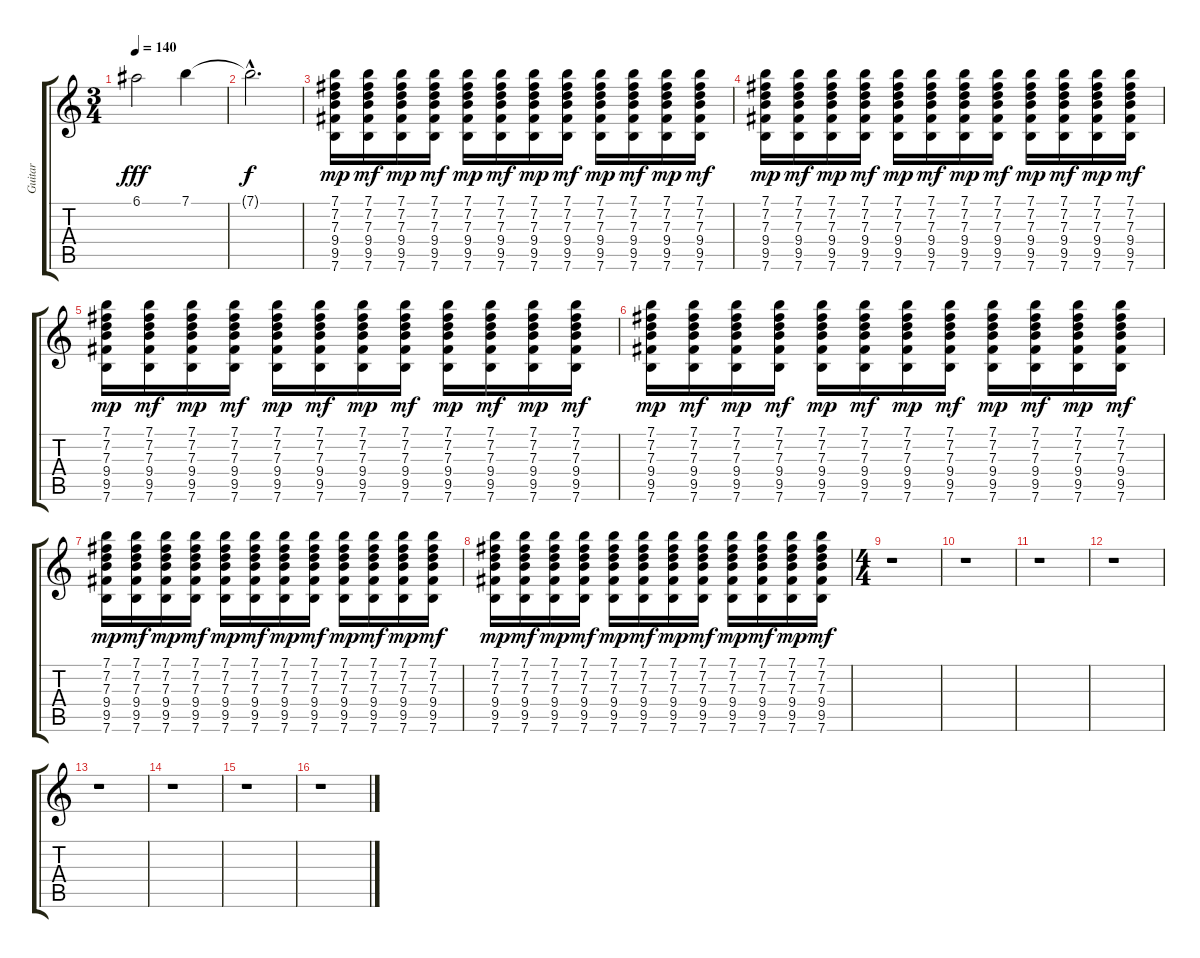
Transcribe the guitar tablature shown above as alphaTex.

\track ("Guitar" "Guitar") {instrument distortionguitar}
\staff {score tabs}
\tuning (E4 B3 G3 D3 A2 E2) {hide}
\ts (3 4)
\tempo 140
\clef g2
\ks c
6.1.2{dy fff} 7.1.4 |
7.1{hac t}.2{d dy f} |
(7.1 7.2 7.3 9.4 9.5 7.6).16{dy mp} (7.1 7.2 7.3 9.4 9.5 7.6).16{dy mf} (7.1 7.2 7.3 9.4 9.5 7.6).16{dy mp} (7.1 7.2 7.3 9.4 9.5 7.6).16{dy mf} (7.1 7.2 7.3 9.4 9.5 7.6).16{dy mp} (7.1 7.2 7.3 9.4 9.5 7.6).16{dy mf} (7.1 7.2 7.3 9.4 9.5 7.6).16{dy mp} (7.1 7.2 7.3 9.4 9.5 7.6).16{dy mf} (7.1 7.2 7.3 9.4 9.5 7.6).16{dy mp} (7.1 7.2 7.3 9.4 9.5 7.6).16{dy mf} (7.1 7.2 7.3 9.4 9.5 7.6).16{dy mp} (7.1 7.2 7.3 9.4 9.5 7.6).16{dy mf} |
(7.1 7.2 7.3 9.4 9.5 7.6).16{dy mp} (7.1 7.2 7.3 9.4 9.5 7.6).16{dy mf} (7.1 7.2 7.3 9.4 9.5 7.6).16{dy mp} (7.1 7.2 7.3 9.4 9.5 7.6).16{dy mf} (7.1 7.2 7.3 9.4 9.5 7.6).16{dy mp} (7.1 7.2 7.3 9.4 9.5 7.6).16{dy mf} (7.1 7.2 7.3 9.4 9.5 7.6).16{dy mp} (7.1 7.2 7.3 9.4 9.5 7.6).16{dy mf} (7.1 7.2 7.3 9.4 9.5 7.6).16{dy mp} (7.1 7.2 7.3 9.4 9.5 7.6).16{dy mf} (7.1 7.2 7.3 9.4 9.5 7.6).16{dy mp} (7.1 7.2 7.3 9.4 9.5 7.6).16{dy mf} |
(7.1 7.2 7.3 9.4 9.5 7.6).16{dy mp} (7.1 7.2 7.3 9.4 9.5 7.6).16{dy mf} (7.1 7.2 7.3 9.4 9.5 7.6).16{dy mp} (7.1 7.2 7.3 9.4 9.5 7.6).16{dy mf} (7.1 7.2 7.3 9.4 9.5 7.6).16{dy mp} (7.1 7.2 7.3 9.4 9.5 7.6).16{dy mf} (7.1 7.2 7.3 9.4 9.5 7.6).16{dy mp} (7.1 7.2 7.3 9.4 9.5 7.6).16{dy mf} (7.1 7.2 7.3 9.4 9.5 7.6).16{dy mp} (7.1 7.2 7.3 9.4 9.5 7.6).16{dy mf} (7.1 7.2 7.3 9.4 9.5 7.6).16{dy mp} (7.1 7.2 7.3 9.4 9.5 7.6).16{dy mf} |
(7.1 7.2 7.3 9.4 9.5 7.6).16{dy mp} (7.1 7.2 7.3 9.4 9.5 7.6).16{dy mf} (7.1 7.2 7.3 9.4 9.5 7.6).16{dy mp} (7.1 7.2 7.3 9.4 9.5 7.6).16{dy mf} (7.1 7.2 7.3 9.4 9.5 7.6).16{dy mp} (7.1 7.2 7.3 9.4 9.5 7.6).16{dy mf} (7.1 7.2 7.3 9.4 9.5 7.6).16{dy mp} (7.1 7.2 7.3 9.4 9.5 7.6).16{dy mf} (7.1 7.2 7.3 9.4 9.5 7.6).16{dy mp} (7.1 7.2 7.3 9.4 9.5 7.6).16{dy mf} (7.1 7.2 7.3 9.4 9.5 7.6).16{dy mp} (7.1 7.2 7.3 9.4 9.5 7.6).16{dy mf} |
(7.1 7.2 7.3 9.4 9.5 7.6).16{dy mp} (7.1 7.2 7.3 9.4 9.5 7.6).16{dy mf} (7.1 7.2 7.3 9.4 9.5 7.6).16{dy mp} (7.1 7.2 7.3 9.4 9.5 7.6).16{dy mf} (7.1 7.2 7.3 9.4 9.5 7.6).16{dy mp} (7.1 7.2 7.3 9.4 9.5 7.6).16{dy mf} (7.1 7.2 7.3 9.4 9.5 7.6).16{dy mp} (7.1 7.2 7.3 9.4 9.5 7.6).16{dy mf} (7.1 7.2 7.3 9.4 9.5 7.6).16{dy mp} (7.1 7.2 7.3 9.4 9.5 7.6).16{dy mf} (7.1 7.2 7.3 9.4 9.5 7.6).16{dy mp} (7.1 7.2 7.3 9.4 9.5 7.6).16{dy mf} |
(7.1 7.2 7.3 9.4 9.5 7.6).16{dy mp} (7.1 7.2 7.3 9.4 9.5 7.6).16{dy mf} (7.1 7.2 7.3 9.4 9.5 7.6).16{dy mp} (7.1 7.2 7.3 9.4 9.5 7.6).16{dy mf} (7.1 7.2 7.3 9.4 9.5 7.6).16{dy mp} (7.1 7.2 7.3 9.4 9.5 7.6).16{dy mf} (7.1 7.2 7.3 9.4 9.5 7.6).16{dy mp} (7.1 7.2 7.3 9.4 9.5 7.6).16{dy mf} (7.1 7.2 7.3 9.4 9.5 7.6).16{dy mp} (7.1 7.2 7.3 9.4 9.5 7.6).16{dy mf} (7.1 7.2 7.3 9.4 9.5 7.6).16{dy mp} (7.1 7.2 7.3 9.4 9.5 7.6).16{dy mf} |
\ts (4 4)
r.1 |
r.1 |
r.1 |
r.1 |
r.1 |
r.1 |
r.1 |
r.1
